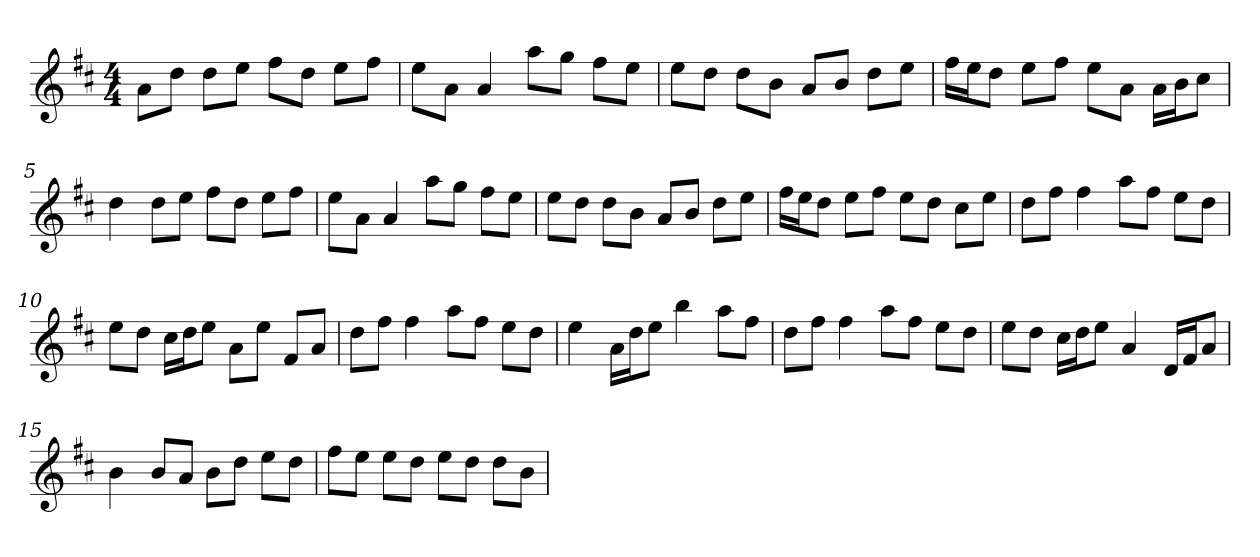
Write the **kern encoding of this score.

**kern
*part1
*staff1
*clefG2
*k[f#c#]
*D:
*M4/4
=1
8a\L
8dd\J
8dd\L
8ee\J
8ff#\L
8dd\J
8ee\L
8ff#\J
=2
8ee\L
8a\J
4a/
8aa\L
8gg\J
8ff#\L
8ee\J
=3
8ee\L
8dd\J
8dd\L
8b\J
8a/L
8b/J
8dd\L
8ee\J
=4
16ff#\LL
16ee\J
8dd\J
8ee\L
8ff#\J
8ee\L
8a\J
16a\LL
16b\J
8cc#\J
=5
4dd\
8dd\L
8ee\J
8ff#\L
8dd\J
8ee\L
8ff#\J
!!LO:LB:g=z
=6
8ee\L
8a\J
4a/
8aa\L
8gg\J
8ff#\L
8ee\J
=7
8ee\L
8dd\J
8dd\L
8b\J
8a/L
8b/J
8dd\L
8ee\J
=8
16ff#\LL
16ee\J
8dd\J
8ee\L
8ff#\J
8ee\L
8dd\J
8cc#\L
8ee\J
=9
8dd\L
8ff#\J
4ff#\
8aa\L
8ff#\J
8ee\L
8dd\J
=10
8ee\L
8dd\J
16cc#\LL
16dd\J
8ee\J
8a\L
8ee\J
8f#/L
8a/J
!!LO:LB:g=z
=11
8dd\L
8ff#\J
4ff#\
8aa\L
8ff#\J
8ee\L
8dd\J
=12
4ee\
16a\LL
16dd\J
8ee\J
4bb\
8aa\L
8ff#\J
=13
8dd\L
8ff#\J
4ff#\
8aa\L
8ff#\J
8ee\L
8dd\J
=14
8ee\L
8dd\J
16cc#\LL
16dd\J
8ee\J
4a/
16d/LL
16f#/J
8a/J
=15
4b\
8b/L
8a/J
8b\L
8dd\J
8ee\L
8dd\J
!!LO:LB:g=z
=16
8ff#\L
8ee\J
8ee\L
8dd\J
8ee\L
8dd\J
8dd\L
8b\J
=
*-
